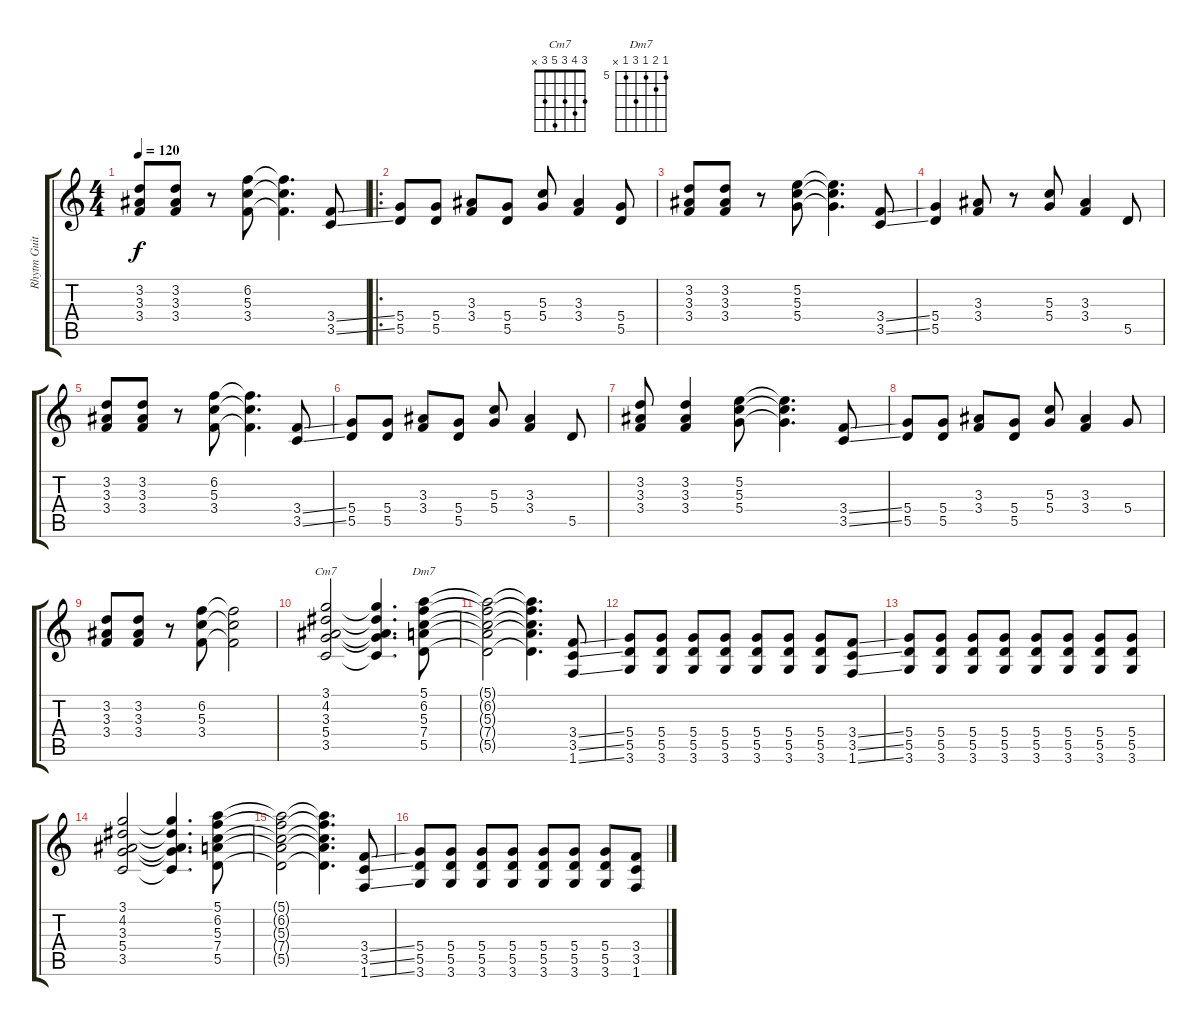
\track ("Rhytm Guitar 2" "Rhytm Guit") {instrument overdrivenguitar}
\staff {score tabs}
\tuning (E4 B3 G3 D3 A2 E2) {hide}
\chord ("Cm7" 3 4 3 5 3 x)
\chord ("Dm7" 5 6 5 7 5 x) {firstfret 5}
\ts (4 4)
\tempo 120
\clef g2
\ks c
(3.2 3.3 3.4).8{dy f} (3.2 3.3 3.4).8 r.8 (6.2 5.3 3.4).8 (6.2{t} 5.3{t} 3.4{t}).4{d} (3.4{ss} 3.5{ss}).8 |
\ro
(5.4 5.5).8 (5.4 5.5).8 (3.3 3.4).8 (5.4 5.5).8 (5.3 5.4).8 (3.3 3.4).4 (5.4 5.5).8 |
(3.2 3.3 3.4).8 (3.2 3.3 3.4).8 r.8 (5.2 5.3 5.4).8 (5.2{t} 5.3{t} 5.4{t}).4{d} (3.4{ss} 3.5{ss}).8 |
(5.4 5.5).4 (3.3 3.4).8 r.8 (5.3 5.4).8 (3.3 3.4).4 5.5.8 |
(3.2 3.3 3.4).8 (3.2 3.3 3.4).8 r.8 (6.2 5.3 3.4).8 (6.2{t} 5.3{t} 3.4{t}).4{d} (3.4{ss} 3.5{ss}).8 |
(5.4 5.5).8 (5.4 5.5).8 (3.3 3.4).8 (5.4 5.5).8 (5.3 5.4).8 (3.3 3.4).4 5.5.8 |
(3.2 3.3 3.4).8 (3.2 3.3 3.4).4 (5.2 5.3 5.4).8 (5.2{t} 5.3{t} 5.4{t}).4{d} (3.4{ss} 3.5{ss}).8 |
(5.4 5.5).8 (5.4 5.5).8 (3.3 3.4).8 (5.4 5.5).8 (5.3 5.4).8 (3.3 3.4).4 5.4.8 |
(3.2 3.3 3.4).8 (3.2 3.3 3.4).8 r.8 (6.2 5.3 3.4).8 (6.2{t} 5.3{t} 3.4{t}).2 |
(3.1 4.2 3.3 5.4 3.5).2{ch "Cm7"} (3.1{t} 4.2{t} 3.3{t} 5.4{t} 3.5{t}).4{d} (5.1 6.2 5.3 7.4 5.5).8{ch "Dm7"} |
(5.1{t} 6.2{t} 5.3{t} 7.4{t} 5.5{t}).2 (5.1{t} 6.2{t} 5.3{t} 7.4{t} 5.5{t}).4{d} (3.4{ss} 3.5{ss} 1.6{ss}).8 |
(5.4 5.5 3.6).8 (5.4 5.5 3.6).8 (5.4 5.5 3.6).8 (5.4 5.5 3.6).8 (5.4 5.5 3.6).8 (5.4 5.5 3.6).8 (5.4 5.5 3.6).8 (3.4{ss} 3.5{ss} 1.6{ss}).8 |
(5.4 5.5 3.6).8 (5.4 5.5 3.6).8 (5.4 5.5 3.6).8 (5.4 5.5 3.6).8 (5.4 5.5 3.6).8 (5.4 5.5 3.6).8 (5.4 5.5 3.6).8 (5.4 5.5 3.6).8 |
(3.1 4.2 3.3 5.4 3.5).2 (3.1{t} 4.2{t} 3.3{t} 5.4{t} 3.5{t}).4{d} (5.1 6.2 5.3 7.4 5.5).8 |
(5.1{t} 6.2{t} 5.3{t} 7.4{t} 5.5{t}).2 (5.1{t} 6.2{t} 5.3{t} 7.4{t} 5.5{t}).4{d} (3.4{ss} 3.5{ss} 1.6{ss}).8 |
(5.4 5.5 3.6).8 (5.4 5.5 3.6).8 (5.4 5.5 3.6).8 (5.4 5.5 3.6).8 (5.4 5.5 3.6).8 (5.4 5.5 3.6).8 (5.4 5.5 3.6).8 (3.4{ss} 3.5{ss} 1.6{ss}).8
